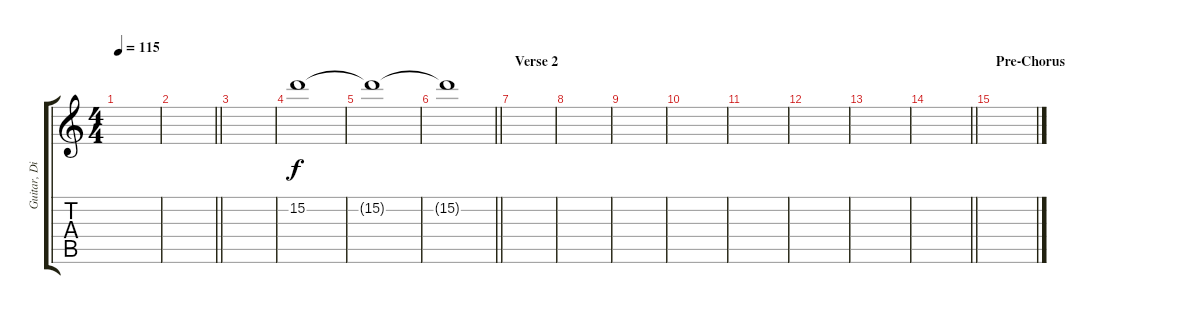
\track ("Guitar, Distortion" "Guitar, Di") {instrument distortionguitar}
\staff {score tabs}
\tuning (E4 B3 G3 D3 A2 E2) {hide}
\ts (4 4)
\tempo 115
\clef g2
\ks c
|
\barLineRight lightlight
|
|
15.2.1 |
15.2{t}.1 |
\barLineRight lightlight
15.2{t}.1 |
\section ("" "Verse 2")
|
|
|
|
|
|
|
\barLineRight lightlight
|
\section ("" "Pre-Chorus")
